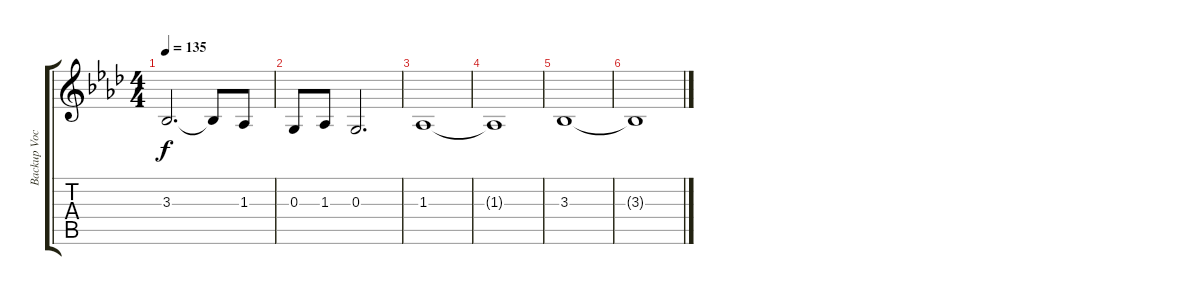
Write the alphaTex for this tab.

\track ("Backup Vocals" "Backup Voc") {instrument sopranosax}
\staff {score tabs}
\tuning (E4 B3 G3 D3 A2 E2) {hide}
\ts (4 4)
\tempo 135
\clef g2
\ks ab
3.3{t}.2{d dy f} 3.3{t}.8 1.3.8 |
0.3.8 1.3.8 0.3.2{d} |
1.3.1 |
1.3{t}.1 |
3.3.1 |
3.3{t}.1
